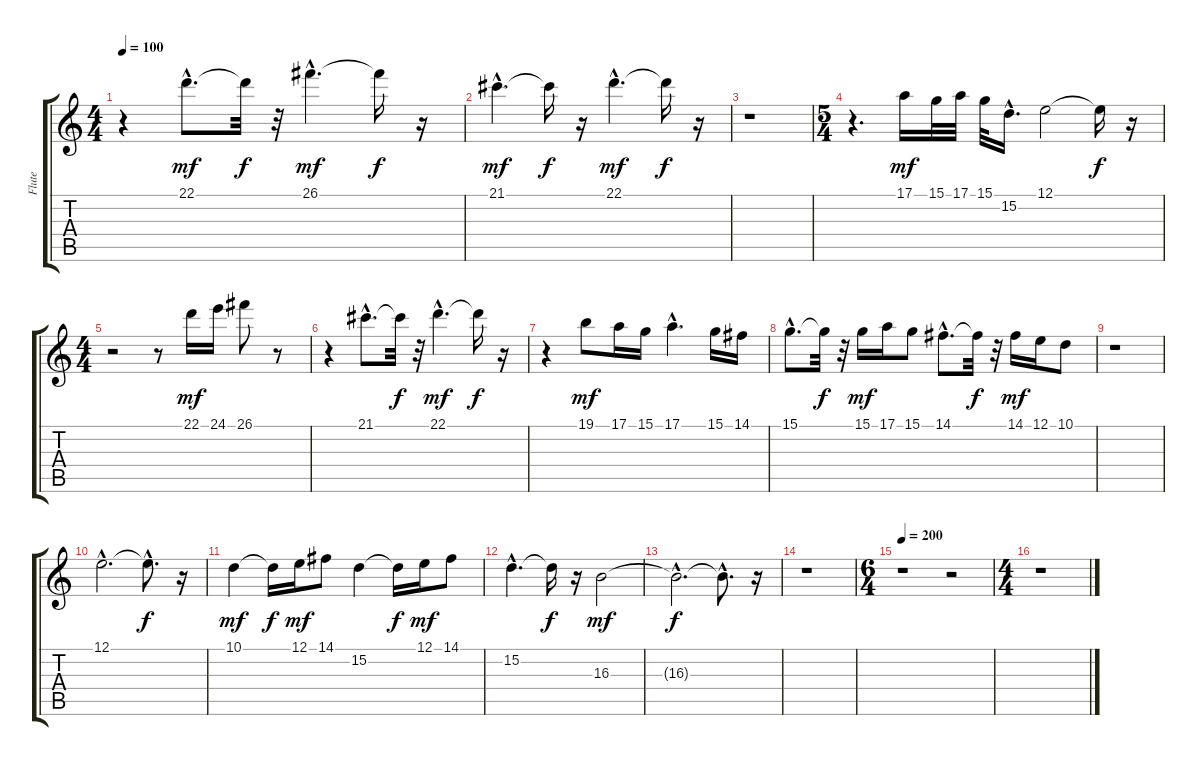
\track ("Flute" "Flute") {instrument flute}
\staff {score tabs}
\tuning (E4 B3 G3 D3 A2 E2) {hide}
\ts (4 4)
\tempo 100
\clef g2
\ks c
r.4{dy mf} 22.1{hac}.8{d} 22.1{t}.32{dy f} r.32 26.1{hac}.4{d dy mf} 26.1{t}.16{dy f} r.16 |
21.1{hac}.4{d dy mf} 21.1{t}.16{dy f} r.16 22.1{hac}.4{d dy mf} 22.1{t}.16{dy f} r.16 |
r.1 |
\ts (5 4)
r.4{d} 17.1.16{dy mf} 15.1.32 17.1.32 15.1.32 15.2{hac}.16{d} 12.1.2 12.1{t}.16{dy f} r.16 |
\ts (4 4)
r.2 r.8 22.1.16{dy mf} 24.1.16 26.1.8 r.8 |
r.4 21.1{hac}.8{d} 21.1{t}.32{dy f} r.32 22.1{hac}.4{d dy mf} 22.1{t}.16{dy f} r.16 |
r.4 19.1.8{dy mf} 17.1.16 15.1.16 17.1{hac}.4{d} 15.1.16 14.1.16 |
15.1{hac}.8{d} 15.1{t}.32{dy f} r.32 15.1.16{dy mf} 17.1.16 15.1.8 14.1{hac}.8{d} 14.1{t}.32{dy f} r.32 14.1.16{dy mf} 12.1.16 10.1.8 |
r.1 |
12.1{hac}.2{d} 12.1{hac t}.8{d dy f} r.16 |
10.1.4{dy mf} 10.1{t}.16{dy f} 12.1.16{dy mf} 14.1.8 15.2.4 15.2{t}.16{dy f} 12.1.16{dy mf} 14.1.8 |
15.2{hac}.4{d} 15.2{t}.16{dy f} r.16 16.3.2{dy mf} |
16.3{hac t}.2{d dy f} 16.3{hac t}.8{d} r.16 |
r.1 |
\ts (6 4)
\tempo 200
r.1 r.2 |
\ts (4 4)
r.1
